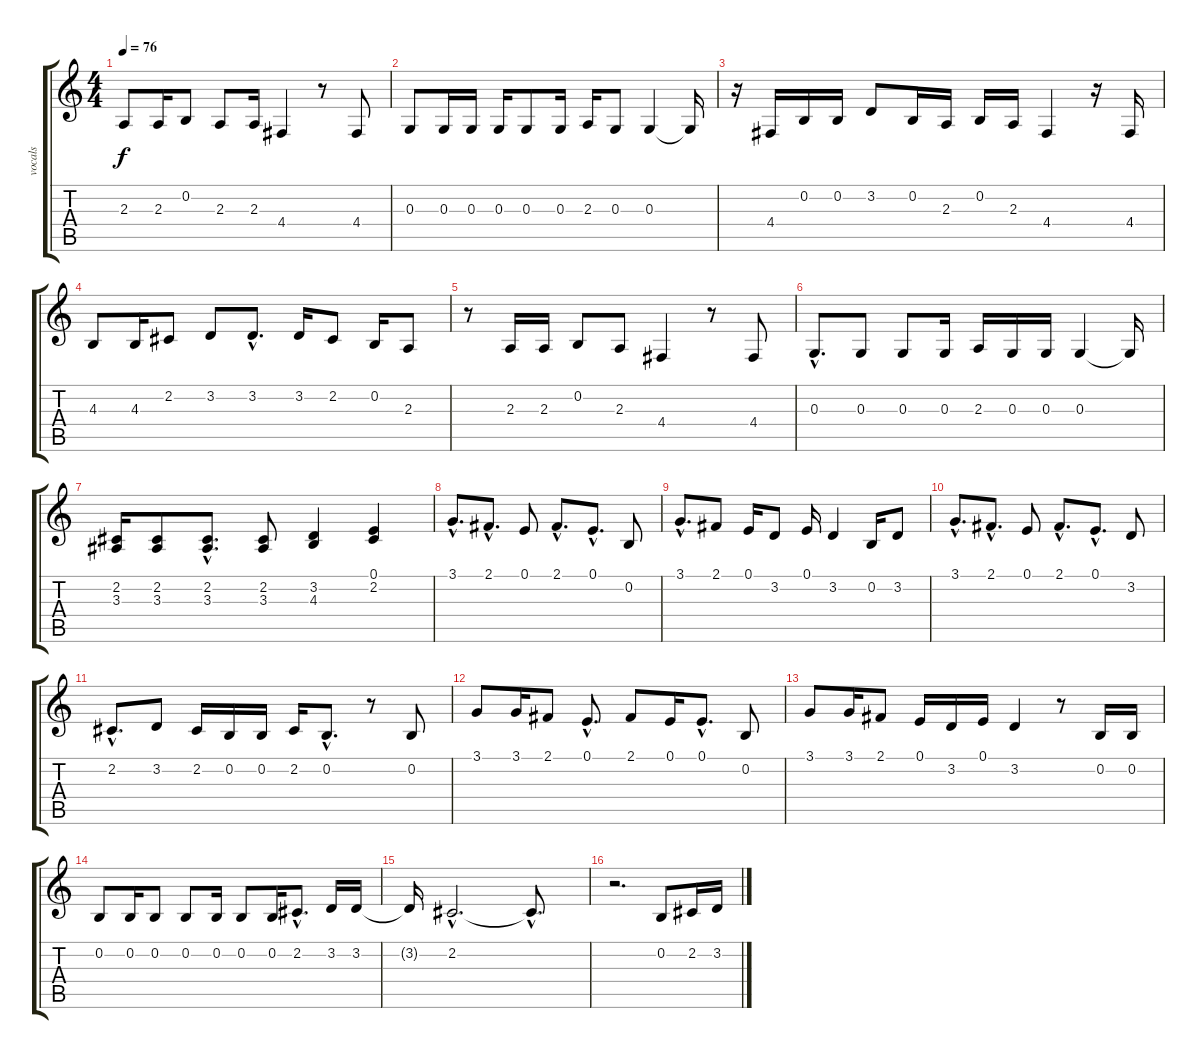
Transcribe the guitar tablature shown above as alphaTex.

\track ("vocals" "vocals") {instrument oboe}
\staff {score tabs}
\tuning (E4 B3 G3 D3 A2 E2) {hide}
\ts (4 4)
\tempo 76
\clef g2
\ks c
2.3{t}.8{dy f} 2.3.16 0.2.8 2.3.8 2.3.16 4.4.4 r.8 4.4.8 |
0.3.8 0.3.16 0.3.16 0.3.16 0.3.8 0.3.16 2.3.16 0.3.8 0.3.4 0.3{t}.16 |
r.16 4.4.16 0.2.16 0.2.16 3.2.8 0.2.16 2.3.16 0.2.16 2.3.16 4.4.4 r.16 4.4.16 |
4.3.8 4.3.16 2.2.8 3.2.8 3.2{hac}.8{d} 3.2.16 2.2.8 0.2.16 2.3.8 |
r.8 2.3.16 2.3.16 0.2.8 2.3.8 4.4.4 r.8 4.4.8 |
0.3{hac}.8{d} 0.3.8 0.3.8 0.3.16 2.3.16 0.3.16 0.3.16 0.3.4 0.3{t}.16 |
(2.2 3.3).16 (2.2 3.3).8 (2.2{hac} 3.3{hac}).8{d} (2.2 3.3).8 (3.2 4.3).4 (0.1 2.2).4 |
3.1{hac}.8{d} 2.1{hac}.8{d} 0.1.8 2.1{hac}.8{d} 0.1{hac}.8{d} 0.2.8 |
3.1{hac}.8{d} 2.1.8 0.1.16 3.2.8 0.1.16 3.2.4 0.2.16 3.2.8 |
3.1{hac}.8{d} 2.1{hac}.8{d} 0.1.8 2.1{hac}.8{d} 0.1{hac}.8{d} 3.2.8 |
2.2{hac}.8{d} 3.2.8 2.2.16 0.2.16 0.2.16 2.2.16 0.2{hac}.8{d} r.8 0.2.8 |
3.1.8 3.1.16 2.1.8 0.1{hac}.8{d} 2.1.8 0.1.16 0.1{hac}.8{d} 0.2.8 |
3.1.8 3.1.16 2.1.8 0.1.16 3.2.16 0.1.16 3.2.4 r.8 0.2.16 0.2.16 |
0.2.8 0.2.16 0.2.8 0.2.8 0.2.16 0.2.8 0.2.16 2.2{hac}.8{d} 3.2.16 3.2.16 |
3.2{t}.16 2.2{hac}.2{d} 2.2{hac t}.8{d} |
r.2{d} 0.2.8 2.2.16 3.2.16
